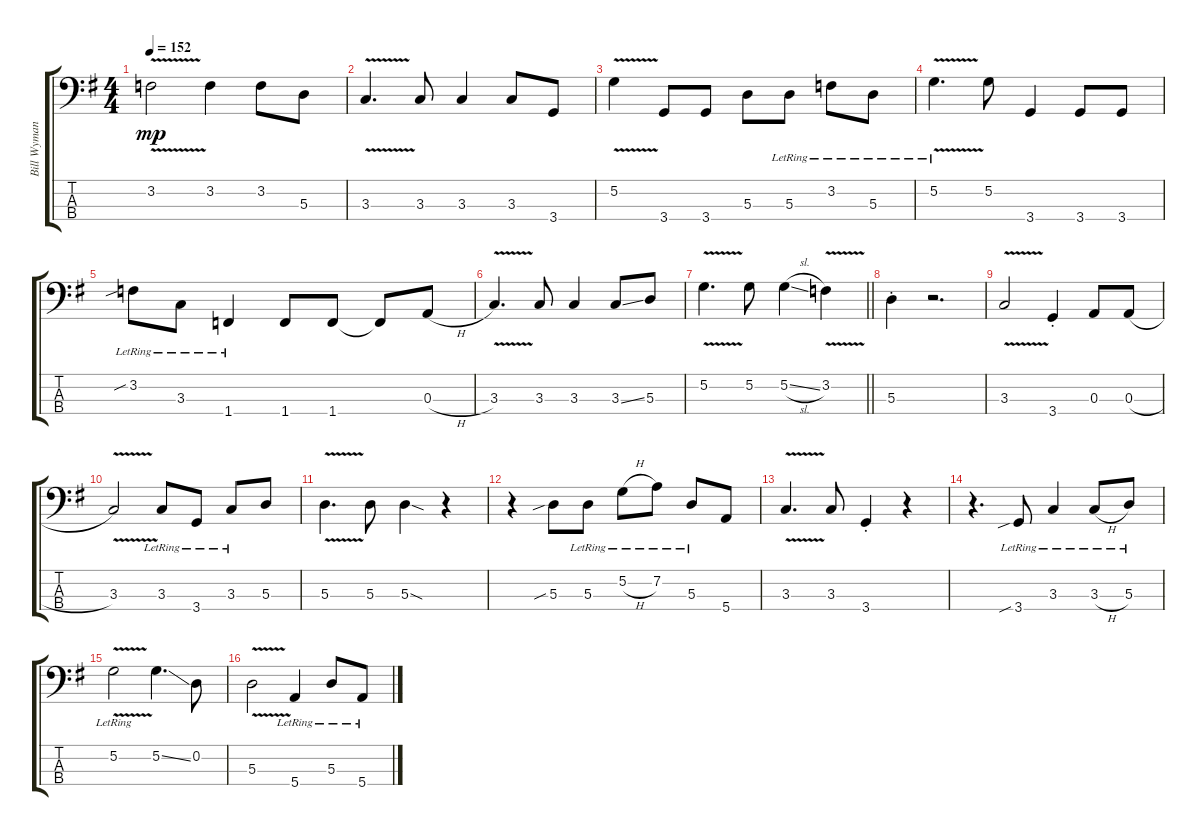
\track ("Bill Wyman" "Bill Wyman") {instrument electricbassfinger}
\staff {score tabs}
\tuning (G2 D2 A1 E1) {hide}
\ts (4 4)
\tempo 152
\clef f4
\ks g
3.2{v}.2{dy mp} 3.2.4 3.2.8 5.3.8 |
3.3{v}.4{d} 3.3.8 3.3.4 3.3.8 3.4.8 |
5.2{v}.4 3.4.8 3.4.8 5.3.8 5.3{lr}.8 3.2{lr}.8 5.3{lr}.8 |
5.2{v lr}.4{d} 5.2.8 3.4.4 3.4.8 3.4.8 |
3.2{sib lr}.8 3.3{lr}.8 1.4{lr}.4 1.4.8 1.4.8 1.4{t}.8 0.3{h}.8 |
3.3{v}.4{d} 3.3.8 3.3.4 3.3{ss}.8 5.3.8 |
\barLineRight lightlight
5.2{v}.4{d} 5.2.8 5.2{sl}.4 3.2{v}.4 |
5.3{st}.4 r.2{d} |
3.3{v}.2 3.4{st}.4 0.3.8 0.3{h}.8 |
3.3{v}.2 3.3{lr}.8 3.4{lr}.8 3.3{lr}.8 5.3.8 |
5.3{v}.4{d} 5.3.8 5.3{sod}.4 r.4 |
r.4 5.3{sib}.8 5.3{lr}.8 5.2{h lr}.8 7.2{lr}.8 5.3{lr}.8 5.4.8 |
3.3{v}.4{d} 3.3.8 3.4{st}.4 r.4 |
r.4{d} 3.4{sib lr}.8 3.3{lr}.4 3.3{h lr}.8 5.3{lr}.8 |
5.2{v lr}.2 5.2{ss}.4{d} 0.2.8 |
5.3{v}.2 5.4{lr}.4 5.3{lr}.8 5.4{lr}.8
